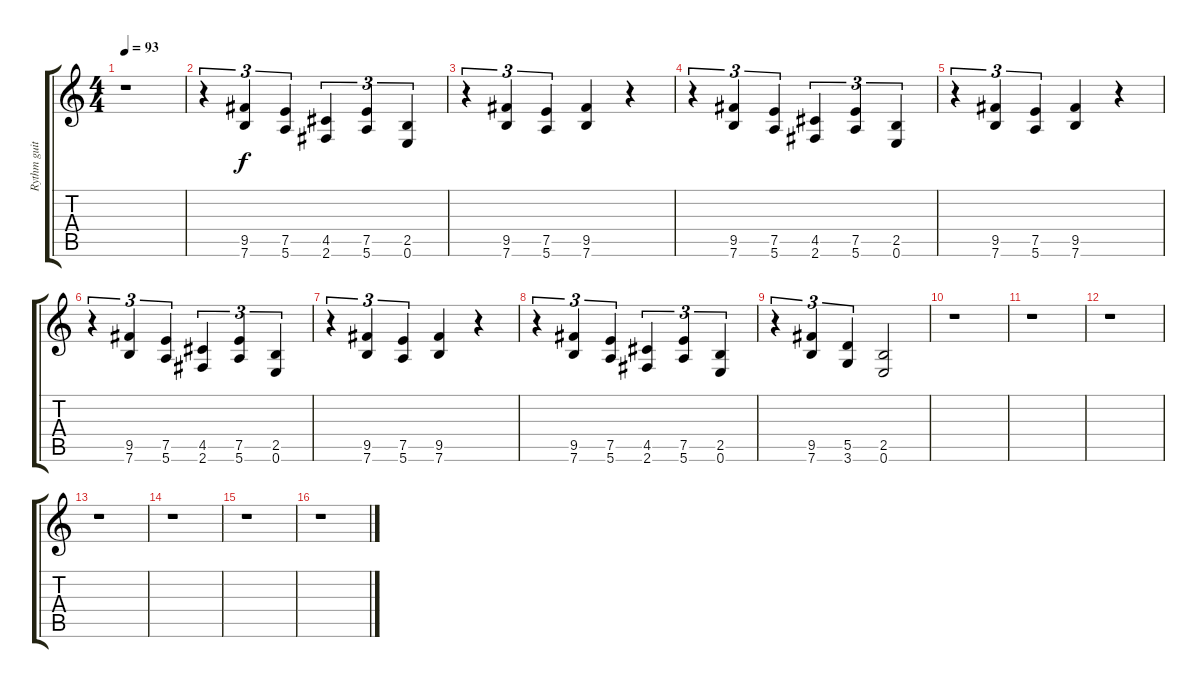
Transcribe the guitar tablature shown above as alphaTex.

\track ("Rythm guitar" "Rythm guit") {instrument distortionguitar}
\staff {score tabs}
\tuning (E4 B3 G3 D3 A2 E2) {hide}
\ts (4 4)
\tempo 93
\clef g2
\ks c
r.1{dy f} |
r.4{tu (3 2)} (9.5 7.6).4{tu (3 2)} (7.5 5.6).4{tu (3 2)} (4.5 2.6).4{tu (3 2)} (7.5 5.6).4{tu (3 2)} (2.5 0.6).4{tu (3 2)} |
r.4{tu (3 2)} (9.5 7.6).4{tu (3 2)} (7.5 5.6).4{tu (3 2)} (9.5 7.6).4 r.4 |
r.4{tu (3 2)} (9.5 7.6).4{tu (3 2)} (7.5 5.6).4{tu (3 2)} (4.5 2.6).4{tu (3 2)} (7.5 5.6).4{tu (3 2)} (2.5 0.6).4{tu (3 2)} |
r.4{tu (3 2)} (9.5 7.6).4{tu (3 2)} (7.5 5.6).4{tu (3 2)} (9.5 7.6).4 r.4 |
r.4{tu (3 2)} (9.5 7.6).4{tu (3 2)} (7.5 5.6).4{tu (3 2)} (4.5 2.6).4{tu (3 2)} (7.5 5.6).4{tu (3 2)} (2.5 0.6).4{tu (3 2)} |
r.4{tu (3 2)} (9.5 7.6).4{tu (3 2)} (7.5 5.6).4{tu (3 2)} (9.5 7.6).4 r.4 |
r.4{tu (3 2)} (9.5 7.6).4{tu (3 2)} (7.5 5.6).4{tu (3 2)} (4.5 2.6).4{tu (3 2)} (7.5 5.6).4{tu (3 2)} (2.5 0.6).4{tu (3 2)} |
r.4{tu (3 2)} (9.5 7.6).4{tu (3 2)} (5.5 3.6).4{tu (3 2)} (2.5 0.6).2 |
r.1 |
r.1 |
r.1 |
r.1 |
r.1 |
r.1 |
r.1
